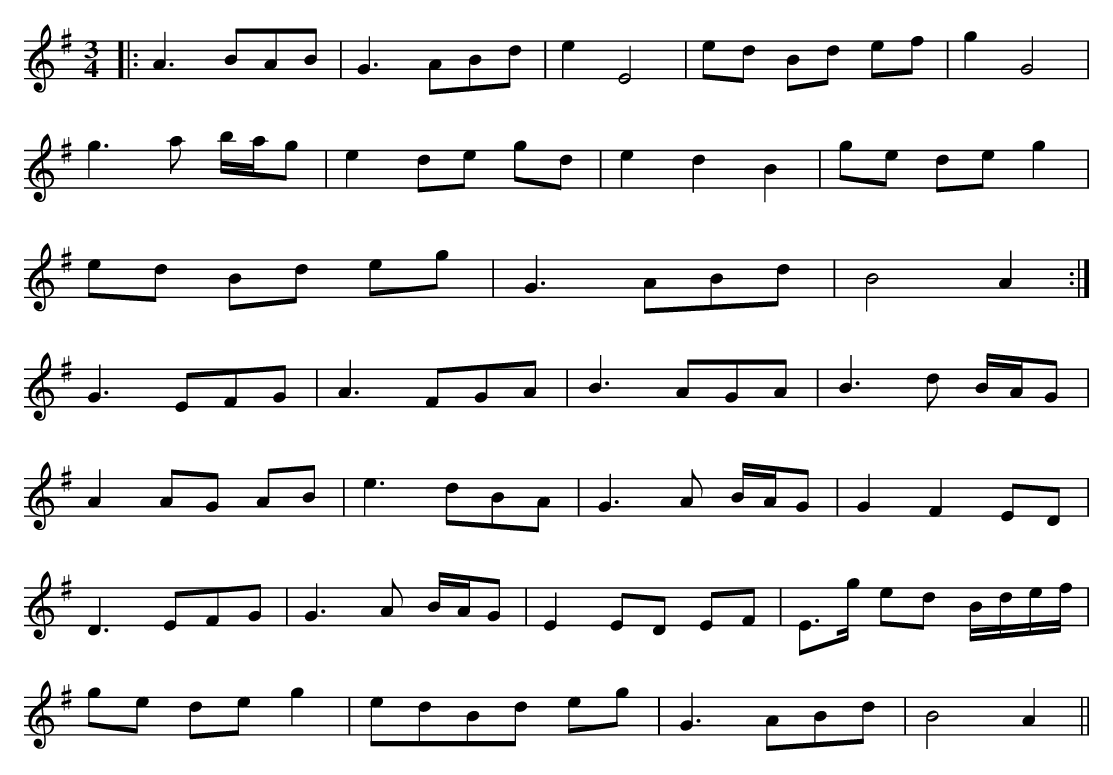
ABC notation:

X:1
M:3/4
K:Ador
|:A3 BAB|G3 ABd|e2 E4|ed Bd ef|g2 G4|
g3 a b/a/g|e2 de gd|e2 d2 B2|ge de g2|
ed Bd eg|G3 ABd|B4 A2:|
G3 EFG|A3 FGA|B3 AGA|B3 d B/A/G|
A2 AG AB|e3 dBA|G3 A B/A/G|G2 F2 ED|
D3 EFG|G3 A B/A/G|E2 ED EF|E>g ed B/d/e/f/|
ge de g2|edBd eg|G3 ABd|B4 A2||
